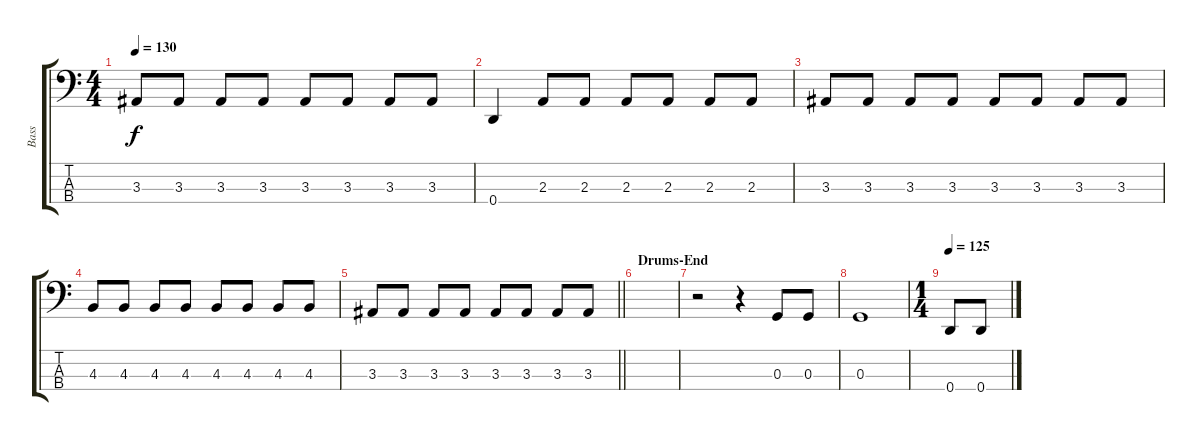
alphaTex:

\track ("Bass" "Bass") {instrument electricbassfinger}
\staff {score tabs}
\tuning (G2 C2 G1 D1) {hide}
\ts (4 4)
\tempo 130
\clef f4
\ks c
3.3.8{dy f} 3.3.8 3.3.8 3.3.8 3.3.8 3.3.8 3.3.8 3.3.8 |
0.4.4 2.3.8 2.3.8 2.3.8 2.3.8 2.3.8 2.3.8 |
3.3.8 3.3.8 3.3.8 3.3.8 3.3.8 3.3.8 3.3.8 3.3.8 |
4.3.8 4.3.8 4.3.8 4.3.8 4.3.8 4.3.8 4.3.8 4.3.8 |
\barLineRight lightlight
3.3.8 3.3.8 3.3.8 3.3.8 3.3.8 3.3.8 3.3.8 3.3.8 |
\section ("" "Drums-End")
|
r.2 r.4 0.3.8 0.3.8 |
0.3.1 |
\ts (1 4)
\tempo 125
0.4.8 0.4.8
